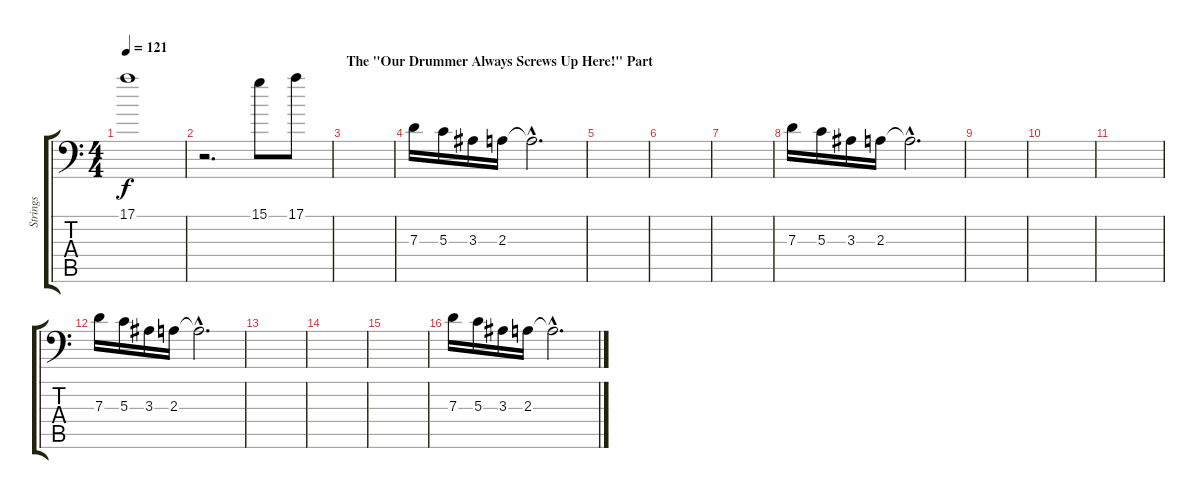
\track ("Strings" "Strings") {instrument stringensemble1}
\staff {score tabs}
\tuning (E4 B3 G3 D3 A2 D1) {hide}
\ts (4 4)
\tempo 121
\clef f4
\ks c
17.1.1{dy f} |
r.2{d} 15.1.8 17.1.8 |
\section ("" "The \"Our Drummer Always Screws Up Here!\" Part")
|
7.3.16 5.3.16 3.3.16 2.3.16 2.3{hac t}.2{d} |
|
|
|
7.3.16 5.3.16 3.3.16 2.3.16 2.3{hac t}.2{d} |
|
|
|
7.3.16 5.3.16 3.3.16 2.3.16 2.3{hac t}.2{d} |
|
|
|
7.3.16 5.3.16 3.3.16 2.3.16 2.3{hac t}.2{d}
